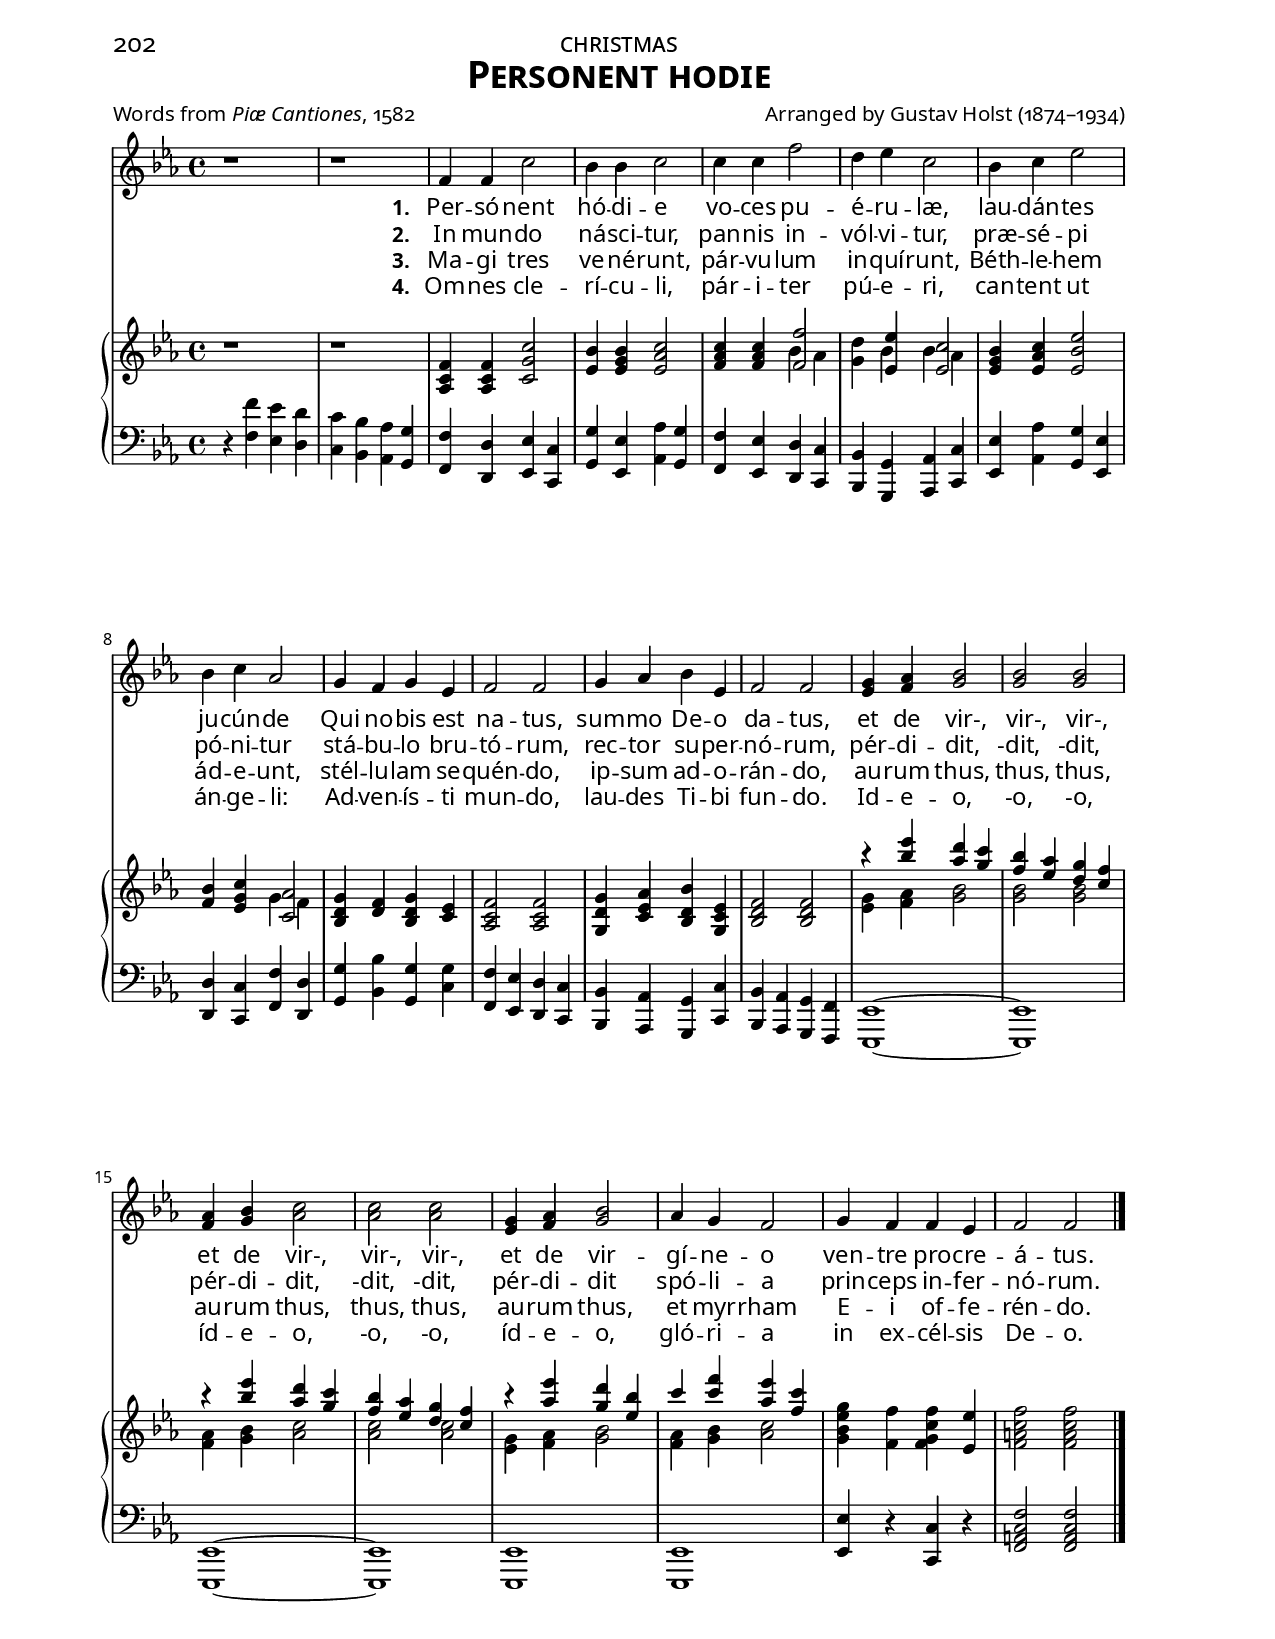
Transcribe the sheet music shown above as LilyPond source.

\version "2.14.2"
\include "util.ly"
\header {
  title = \markup{\override #'(font-name . "Garamond Premier Pro Semibold"){ \abs-fontsize #18 \smallCapsOldStyle"Personent hodie"}}
  poet = \markup \concat{"Words from " \italic "Piæ Cantiones" \oldStyleNum", 1582"}
  composer = \markup\oldStyleNum"Arranged by Gustav Holst (1874–1934)"
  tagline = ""
}
\paper {
  %print-all-headers = ##t
  paper-height = 11\in
  paper-width = 8.5\in
  indent = 0\in
  %system-system-spacing = #'((basic-distance . 10) (padding . 0))
  %system-system-spacing =
  %  #'((basic-distance . 0)
  %     (minimum-distance . 0)
  %     (padding . -0.35)
  %     (stretchability . 100))
  ragged-last-bottom = ##f
  ragged-bottom = ##f
  two-sided = ##t
  inner-margin = 1\in
  outer-margin = 0.75\in
  top-margin = 0.26\in
  bottom-margin = 0.25\in
  first-page-number = #202
  print-first-page-number = ##t
  headerLine = \markup{\override #'(font-name . "Garamond Premier Pro") \smallCapsOldStyle"christmas"}
  oddHeaderMarkup = \markup\fill-line{
     \override #'(font-name . "Garamond Premier Pro")\abs-fontsize #12.5
     \combine 
        \fill-line{"" \on-the-fly #print-page-number-check-first
        \oldStylePageNum""
        }
        \fill-line{\headerLine}
  }
  evenHeaderMarkup = \markup {
     \override #'(font-name . "Garamond Premier Pro")\abs-fontsize #12.5
     \combine
        \on-the-fly #print-page-number-check-first
        \oldStylePageNum""
        \fill-line{\headerLine}
  }
}
#(set-global-staff-size 18) \paper{ #(define fonts (make-pango-font-tree "Garamond Premier Pro" "Garamond Premier Pro" "Garamond Premier Pro" (/ 18 20))) }
global = {
  \key ees \major
  \time 4/4
  \autoBeamOff
}

sopMusic = \relative c' {
  b'1\rest |
  b1\rest |
  \oneVoice
  f4 f c'2 |
  bes4 bes c2 |
  c4 c f2 |
  d4 ees c2 |
  
  bes4 c ees2 |
  bes4 c aes2 |
  g4 f g ees |
  f2 f |
  g4 aes bes ees, |
  f2 f |
  <ees g>4 <f aes> <bes g>2 |
  
  <bes g> <bes g> |
  <aes f>4 <bes g> <c aes>2 |
  <c aes> <c aes> |
  <g ees>4 <aes f> <bes g>2 |
  aes4 g f2 |
  g4 f f ees |
  f2 f \bar "|."
}
sopWords = \lyricmode {
  
}

altoMusic = \relative c' {
  
}
altoWords = \lyricmode {
  \set stanza = #"1. "
  Per -- só -- nent hó -- di -- e
  vo -- ces pu -- é -- ru -- læ,
  lau -- dán -- tes ju -- cún -- de
  Qui no -- bis est na -- tus,
  sum -- mo De -- o da -- tus,
  et de vir-, vir-, vir-,
  et de vir-, vir-, vir-,
  et de vir -- gí -- ne -- o
  ven -- tre pro -- cre -- á -- tus.
}
altoWordsII = \lyricmode {
%\markup\italic
  \set stanza = #"2. "
  In mun -- do ná -- sci -- tur,
  pan -- nis in -- vól -- vi -- tur,
  præ -- sé -- pi pó -- ni -- tur
  stá -- bu -- lo bru -- tó -- rum,
  rec -- tor su -- per -- nó -- rum,
  pér -- di -- dit, -dit, -dit,
  pér -- di -- dit, -dit, -dit,
  pér -- di -- dit spó -- li -- a
  prin -- ceps in -- fer -- nó -- rum.
}
altoWordsIII = \lyricmode {
  \set stanza = #"3. "
  Ma -- gi tres ve -- né -- runt,
  pár -- vu -- lum in -- quí -- runt,
  Béth -- le -- hem ád -- e -- unt,
  stél -- lu -- lam se -- quén -- do,
  ip -- sum ad -- o -- rán -- do,
  au -- rum thus, thus, thus,
  au -- rum thus, thus, thus,
  au -- rum thus, et myr -- rham
  E -- i of -- fe -- rén -- do.
}
altoWordsIV = \lyricmode {
  \set stanza = #"4. "
  Om -- nes cle -- rí -- cu -- li,
  pár -- i -- ter pú -- e -- ri,
  can -- tent ut án -- ge -- li:
  Ad -- ven -- ís -- ti mun -- do,
  lau -- des Ti -- bi fun -- do.
  Id -- e -- o, -o, -o,
  íd -- e -- o, -o, -o,
  íd -- e -- o, gló -- ri -- a
  in ex -- cél -- sis De -- o.
}
altoWordsV = \lyricmode {
  \set stanza = #"5. "
  \set ignoreMelismata = ##t
}
altoWordsVI = \lyricmode {
  \set stanza = #"6. "
  \set ignoreMelismata = ##t
}
tenorMusic = \relative c' {
  
}
tenorWords = \lyricmode {

}

bassMusic = \relative c {
 
}
bassWords = \lyricmode {

}

pianoRH = \relative c' {
  r1 |
  r1 |
  <f c aes>4 q <c g' c>2 |
  <ees bes'>4 <ees g bes> <ees aes c>2 |
  <f aes c>4 q << <f f'>2 \\ {bes4 aes} >> |
  <g d'>4 << {<ees ees'> <ees c'>2} \\ {bes'4 bes aes} >> |
  
  <ees g bes>4 <ees aes c> <ees bes' ees>2 |
  <f bes>4 <ees g c> << <c aes'>2 \\ {g'4 f} >> |
  <g d bes>4 <f d> <g d bes> <ees c> |
  <f c aes>2 q |
  <g d g,>4 <aes ees c> <bes d, bes> <ees, c g> |
  <f d bes>2 q |
  << {b'4\rest <bes ees> <aes d> <g c>} \\ {<g, ees>4 <aes f> <bes g>2} >> |
  
  <<
    {
      <f' bes>4 <ees aes> <d g> <c f> |
      b'4\rest <bes ees> <aes d> <g c> |
      <f bes>4 <ees aes> <d g> <c f> |
      b'4\rest <aes ees'> <g d'> <ees bes'> |
      c'4 <c f> <aes ees'> <f c'> |
    } \\
    {
      <g, bes>2 q|
      <f aes>4 <g bes> <aes c>2 |
      q q |
      <g ees>4 <aes f> <bes g>2 |
      <aes f>4 <bes g> <c aes>2 |
    }
  >>
  <g bes ees g>4 <f f'> <f g c f> <ees ees'> |
  <f a c f>2 q \bar "||"
}
pianoLH = \relative c' {
  r4 <f f,> <ees ees,> <d d,> |
  <c c,> <bes bes,> <aes aes,> <g g,> |
  <f f,> <d d,> <ees ees,> <c c,> |
  <g g'> <ees ees'> <aes aes'> <g g'> |
  <f f'> <ees ees'> <d d'> <c c'> |
  <bes bes'> <g g'> <aes aes'> <c c'> |
  
  <ees ees'> <aes aes'> <g g'> <ees ees'> |
  <d d'> <c c'> <f f'> <d d'> |
  <g g'> <bes bes'> <g g'> <c g'> |
  <f f,> <ees ees,> <d d,> <c c,> |
  <bes bes,> <aes aes,> <g g,> <c c,> |
  <bes bes,> <aes aes,> <g g,> <f f,> |
  <ees ees,>1~ |
  
  q |
  q~ |
  q |
  q |
  q |
  <ees ees'>4 r <c c'> r |
  <f a c f>2 q \bar "|."
}

\score {
  <<
   \new ChoirStaff <<
    \new Staff = women <<
      \new Voice = "sopranos" { \voiceOne << \global \sopMusic >> }
      \new Voice = "altos" { \voiceTwo << \global \altoMusic >> }
    >>
    \new Lyrics \with { alignAboveContext = #"women" \override VerticalAxisGroup #'nonstaff-relatedstaff-spacing = #'((basic-distance . 1))} \lyricsto "sopranos" \sopWords
    \new Lyrics = "altosVI"  \with { alignBelowContext = #"women" } \lyricsto "sopranos" \altoWordsVI
    \new Lyrics = "altosV"  \with { alignBelowContext = #"women" } \lyricsto "sopranos" \altoWordsV
    \new Lyrics = "altosIV"  \with { alignBelowContext = #"women" } \lyricsto "sopranos" \altoWordsIV
    \new Lyrics = "altosIII"  \with { alignBelowContext = #"women" } \lyricsto "sopranos" \altoWordsIII
    \new Lyrics = "altosII"  \with { alignBelowContext = #"women" } \lyricsto "sopranos" \altoWordsII
    \new Lyrics = "altos"  \with { alignBelowContext = #"women" } \lyricsto "sopranos" \altoWords
  >>
    \new PianoStaff << \new Staff { \new Voice { \global \pianoRH } } \new Staff { \clef "bass" \global \pianoLH } >>
  >>
  \layout {
  \context {
    \Lyrics
    \override LyricText #'font-size = #1.3
  }
    \context {
      \Score
      \override SpacingSpanner #'base-shortest-duration = #(ly:make-moment 1 8)
      \override SpacingSpanner #'common-shortest-duration = #(ly:make-moment 1 4)
    }
    \context {
      % Remove all empty staves
      % \Staff \RemoveEmptyStaves \override VerticalAxisGroup #'remove-first = ##t
    }
    \context {
      \Lyrics
      \override LyricText #'X-offset = #center-on-word
    }
  }
}

